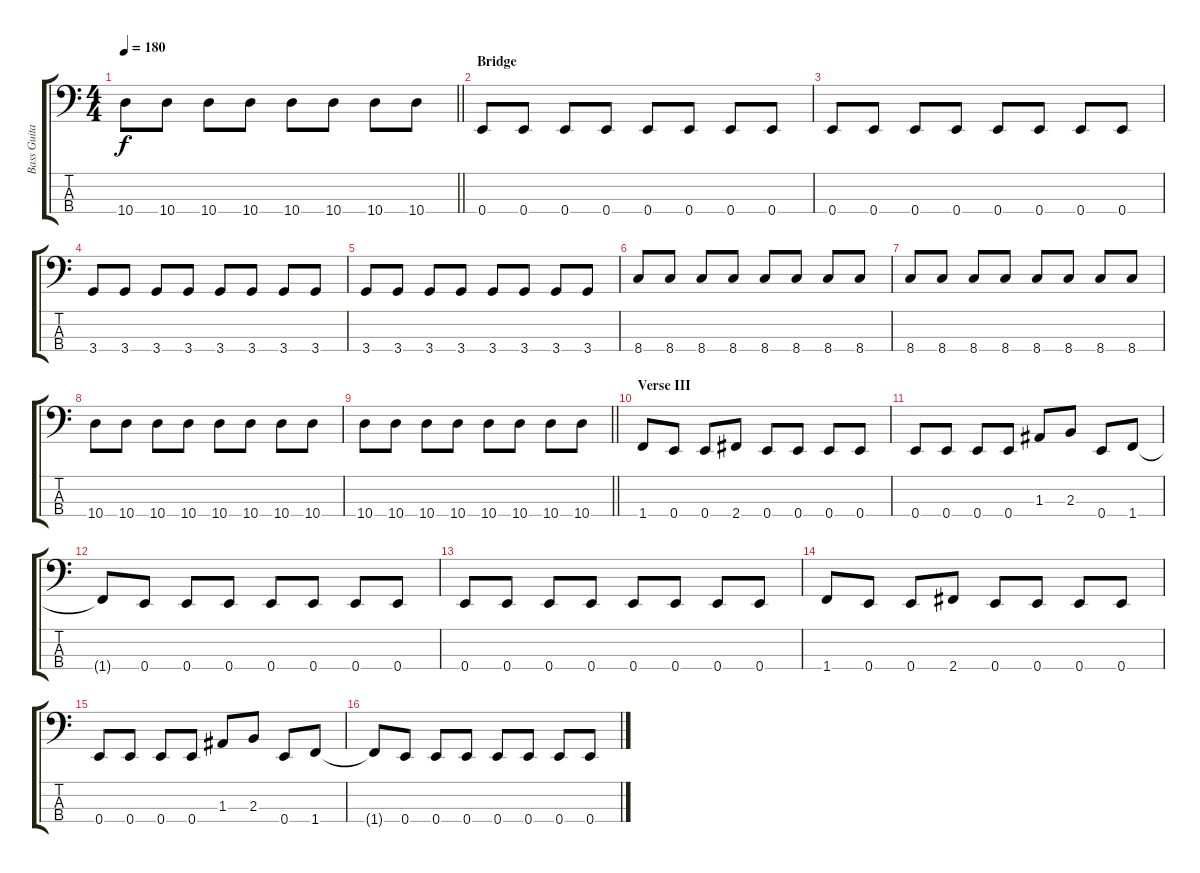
\track ("Bass Guitar" "Bass Guita") {instrument electricbassfinger}
\staff {score tabs}
\tuning (G2 D2 A1 E1) {hide}
\ts (4 4)
\tempo 180
\clef f4
\barLineRight lightlight
\ks c
10.4.8{dy f} 10.4.8 10.4.8 10.4.8 10.4.8 10.4.8 10.4.8 10.4.8 |
\section ("" "Bridge")
0.4.8 0.4.8 0.4.8 0.4.8 0.4.8 0.4.8 0.4.8 0.4.8 |
0.4.8 0.4.8 0.4.8 0.4.8 0.4.8 0.4.8 0.4.8 0.4.8 |
3.4.8 3.4.8 3.4.8 3.4.8 3.4.8 3.4.8 3.4.8 3.4.8 |
3.4.8 3.4.8 3.4.8 3.4.8 3.4.8 3.4.8 3.4.8 3.4.8 |
8.4.8 8.4.8 8.4.8 8.4.8 8.4.8 8.4.8 8.4.8 8.4.8 |
8.4.8 8.4.8 8.4.8 8.4.8 8.4.8 8.4.8 8.4.8 8.4.8 |
10.4.8 10.4.8 10.4.8 10.4.8 10.4.8 10.4.8 10.4.8 10.4.8 |
\barLineRight lightlight
10.4.8 10.4.8 10.4.8 10.4.8 10.4.8 10.4.8 10.4.8 10.4.8 |
\section ("" "Verse III")
1.4.8 0.4.8 0.4.8 2.4.8 0.4.8 0.4.8 0.4.8 0.4.8 |
0.4.8 0.4.8 0.4.8 0.4.8 1.3.8 2.3.8 0.4.8 1.4.8 |
1.4{t}.8 0.4.8 0.4.8 0.4.8 0.4.8 0.4.8 0.4.8 0.4.8 |
0.4.8 0.4.8 0.4.8 0.4.8 0.4.8 0.4.8 0.4.8 0.4.8 |
1.4.8 0.4.8 0.4.8 2.4.8 0.4.8 0.4.8 0.4.8 0.4.8 |
0.4.8 0.4.8 0.4.8 0.4.8 1.3.8 2.3.8 0.4.8 1.4.8 |
1.4{t}.8 0.4.8 0.4.8 0.4.8 0.4.8 0.4.8 0.4.8 0.4.8
